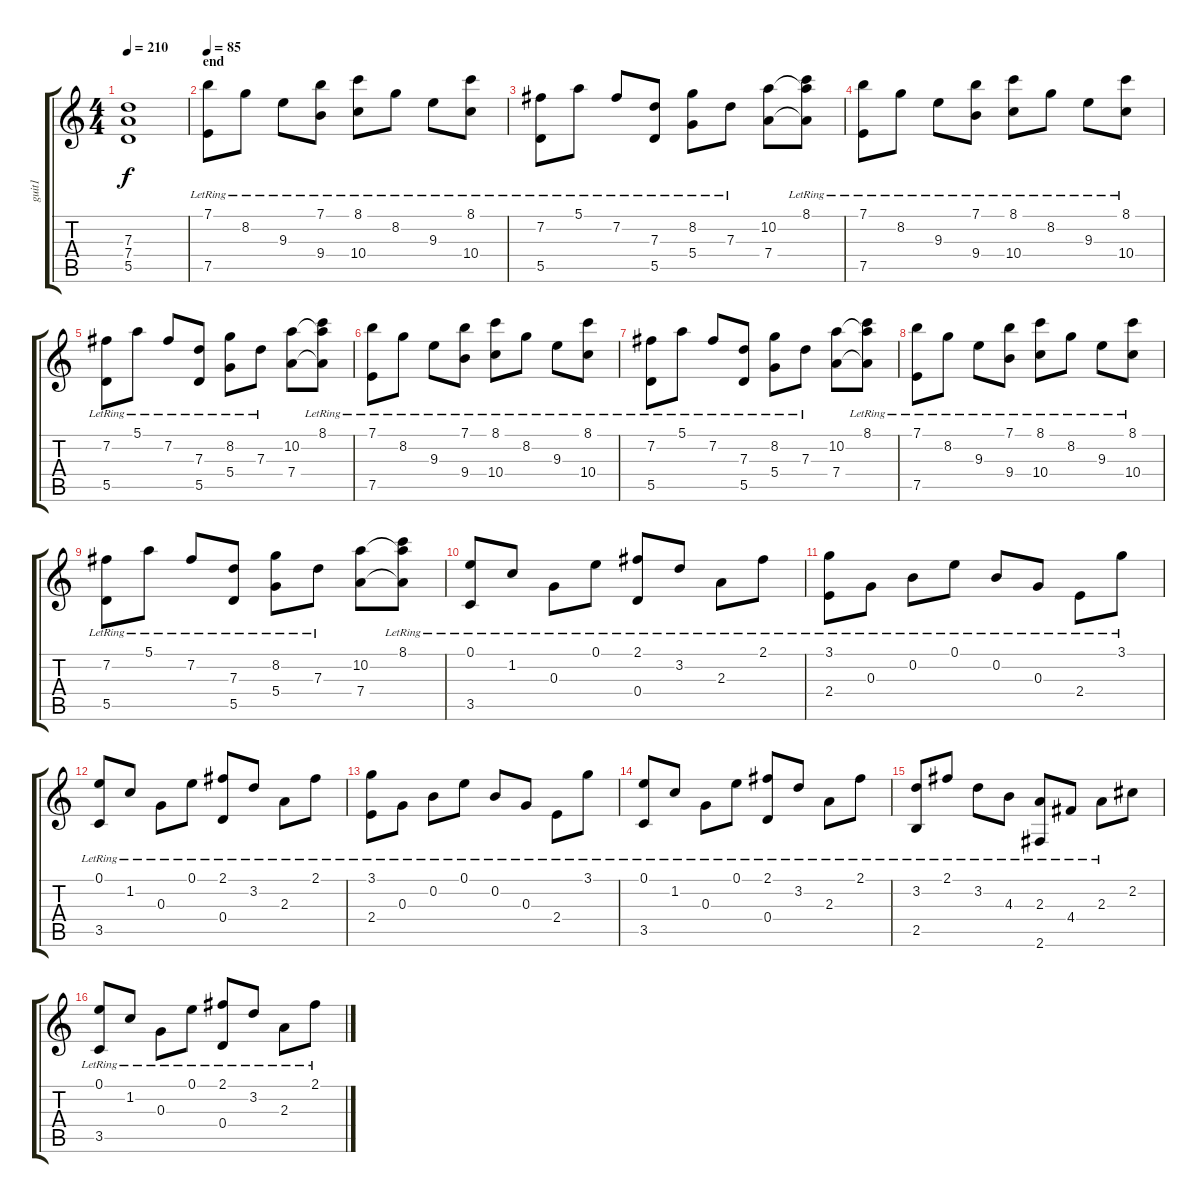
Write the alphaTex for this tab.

\track ("guit1" "guit1") {instrument acousticguitarsteel}
\staff {score tabs}
\tuning (E4 B3 G3 D3 A2 E2) {hide}
\ts (4 4)
\tempo 210
\clef g2
\ks c
(7.3 7.4 5.5).1{dy f} |
\section ("" "end")
\tempo 85
(7.1{lr} 7.5{lr}).8{instrument acousticguitarsteel} 8.2{lr}.8 9.3{lr}.8 (7.1{lr} 9.4{lr}).8 (8.1{lr} 10.4{lr}).8 8.2{lr}.8 9.3{lr}.8 (8.1{lr} 10.4{lr}).8 |
(7.2{lr} 5.5{lr}).8 5.1{lr}.8 7.2{lr}.8 (7.3{lr} 5.5{lr}).8 (8.2{lr} 5.4{lr}).8 7.3{lr}.8 (10.2 7.4).8 (8.1{lr} 10.2{t} 7.4{t}).8 |
(7.1{lr} 7.5{lr}).8 8.2{lr}.8 9.3{lr}.8 (7.1{lr} 9.4{lr}).8 (8.1{lr} 10.4{lr}).8 8.2{lr}.8 9.3{lr}.8 (8.1{lr} 10.4{lr}).8 |
(7.2{lr} 5.5{lr}).8 5.1{lr}.8 7.2{lr}.8 (7.3{lr} 5.5{lr}).8 (8.2{lr} 5.4{lr}).8 7.3{lr}.8 (10.2 7.4).8 (8.1{lr} 10.2{t} 7.4{t}).8 |
(7.1{lr} 7.5{lr}).8 8.2{lr}.8 9.3{lr}.8 (7.1{lr} 9.4{lr}).8 (8.1{lr} 10.4{lr}).8 8.2{lr}.8 9.3{lr}.8 (8.1{lr} 10.4{lr}).8 |
(7.2{lr} 5.5{lr}).8 5.1{lr}.8 7.2{lr}.8 (7.3{lr} 5.5{lr}).8 (8.2{lr} 5.4{lr}).8 7.3{lr}.8 (10.2 7.4).8 (8.1{lr} 10.2{t} 7.4{t}).8 |
(7.1{lr} 7.5{lr}).8 8.2{lr}.8 9.3{lr}.8 (7.1{lr} 9.4{lr}).8 (8.1{lr} 10.4{lr}).8 8.2{lr}.8 9.3{lr}.8 (8.1{lr} 10.4{lr}).8 |
(7.2{lr} 5.5{lr}).8 5.1{lr}.8 7.2{lr}.8 (7.3{lr} 5.5{lr}).8 (8.2{lr} 5.4{lr}).8 7.3{lr}.8 (10.2 7.4).8 (8.1{lr} 10.2{t} 7.4{t}).8 |
(0.1{lr} 3.5{lr}).8 1.2{lr}.8 0.3{lr}.8 0.1{lr}.8 (2.1{lr} 0.4{lr}).8 3.2{lr}.8 2.3{lr}.8 2.1{lr}.8 |
(3.1{lr} 2.4{lr}).8 0.3{lr}.8 0.2{lr}.8 0.1{lr}.8 0.2{lr}.8 0.3{lr}.8 2.4{lr}.8 3.1{lr}.8 |
(0.1{lr} 3.5{lr}).8 1.2{lr}.8 0.3{lr}.8 0.1{lr}.8 (2.1{lr} 0.4{lr}).8 3.2{lr}.8 2.3{lr}.8 2.1{lr}.8 |
(3.1{lr} 2.4{lr}).8 0.3{lr}.8 0.2{lr}.8 0.1{lr}.8 0.2{lr}.8 0.3{lr}.8 2.4{lr}.8 3.1{lr}.8 |
(0.1{lr} 3.5{lr}).8 1.2{lr}.8 0.3{lr}.8 0.1{lr}.8 (2.1{lr} 0.4{lr}).8 3.2{lr}.8 2.3{lr}.8 2.1{lr}.8 |
(3.2{lr} 2.5{lr}).8 2.1{lr}.8 3.2{lr}.8 4.3{lr}.8 (2.3{lr} 2.6{lr}).8 4.4{lr}.8 2.3{lr}.8 2.2.8 |
(0.1{lr} 3.5{lr}).8 1.2{lr}.8 0.3{lr}.8 0.1{lr}.8 (2.1{lr} 0.4{lr}).8 3.2{lr}.8 2.3{lr}.8 2.1{lr}.8
